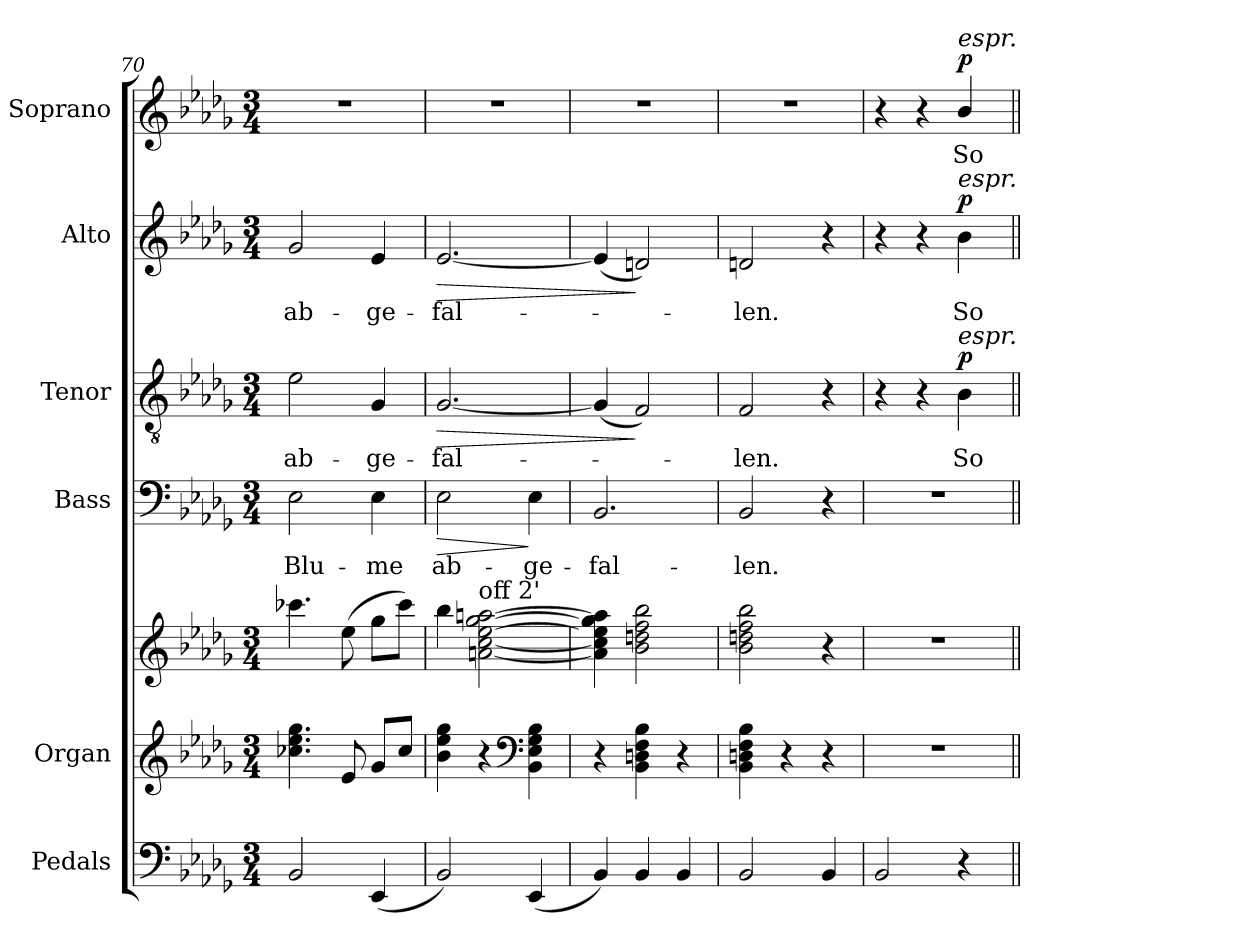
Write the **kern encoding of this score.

**kern	**kern	**kern	**kern	**text	**dynam	**kern	**text	**dynam	**kern	**text	**dynam	**kern	**text	**dynam
*part6	*part5	*part5	*part4	*part4	*part4	*part3	*part3	*part3	*part2	*part2	*part2	*part1	*part1	*part1
*staff7	*staff6	*staff5	*staff4	*staff4	*staff4	*staff3	*staff3	*staff3	*staff2	*staff2	*staff2	*staff1	*staff1	*staff1
*I"Pedals	*I"Organ	*	*I"Bass	*	*	*I"Tenor	*	*	*I"Alto	*	*	*I"Soprano	*	*
*	*I'Org.	*	*I'B.	*	*	*I'T.	*	*	*I'A.	*	*	*I'S.	*	*
*clefF4	*clefG2	*clefG2	*clefF4	*	*	*clefGv2	*	*	*clefG2	*	*	*clefG2	*	*
*	*	*	*	*	*	*ITrd7c12	*	*	*	*	*	*	*	*
*k[b-e-a-d-g-]	*k[b-e-a-d-g-]	*k[b-e-a-d-g-]	*k[b-e-a-d-g-]	*	*	*k[b-e-a-d-g-]	*	*	*k[b-e-a-d-g-]	*	*	*k[b-e-a-d-g-]	*	*
*b-:	*b-:	*b-:	*b-:	*	*	*b-:	*	*	*b-:	*	*	*b-:	*	*
*M3/4	*M3/4	*M3/4	*M3/4	*	*	*M3/4	*	*	*M3/4	*	*	*M3/4	*	*
=70	=70	=70	=70	=70	=70	=70	=70	=70	=70	=70	=70	=70	=70	=70
!	!	!	!	!LO:LY:b:color=#000000	!	!	!	!	!	!	!	!	!	!
!	!	!	!	!	!	!	!LO:LY:b:color=#000000	!	!	!	!	!	!	!
!	!	!	!	!	!	!	!	!	!	!LO:LY:b:color=#000000	!	!LO:N:vis=1	!	!
2BB-i/	4.cc-Xi\ 4.ee-i 4.gg-i	4.ccc-Xi\	2E-i\	Blu-	.	2E-i\	ab-	.	2g-i/	ab-	.	2.r	.	.
.	8e-i/	(8ee-i\	.	.	.	.	.	.	.	.	.	.	.	.
!	!	!	!	!LO:LY:b:color=#000000	!	!	!	!	!	!	!	!	!	!
!	!	!	!	!	!	!	!LO:LY:b:color=#000000	!	!	!	!	!	!	!
!	!	!	!	!	!	!	!	!	!	!LO:LY:b:color=#000000	!	!	!	!
(4EE-i/	8g-i/L	8gg-i\L	4E-i\	-me	.	4GG-i/	-ge-	.	4e-i/	-ge-	.	.	.	.
.	8cc-i/J	8ccc-i\J)	.	.	.	.	.	.	.	.	.	.	.	.
=71	=71	=71	=71	=71	=71	=71	=71	=71	=71	=71	=71	=71	=71	=71
!	!	!	!	!LO:LY:b:color=#000000	!LO:HP:b	!	!	!	!	!	!	!	!	!
!	!	!	!	!	!	!	!LO:LY:b:color=#000000	!LO:HP:b	!	!	!	!	!	!
!	!	!	!	!	!	!	!	!	!	!LO:LY:b:color=#000000	!LO:HP:b	!LO:N:vis=1	!	!
2BB-i/)	4b-i\ 4ee-i 4gg-i	4bb-i\	2E-i\	ab-	>	[2.GG-i/	-fal-	>	[2.e-i/	-fal-	>	2.r	.	.
!	!	!LO:TX:a:t=off 2'	!	!	!	!	!	!	!	!	!	!	!	!
.	4r	[2ani\ [2cci [2ee-i [2gg-i [2aani	.	.	.	.	.	.	.	.	.	.	.	.
*	*clefF4	*	*	*	*	*	*	*	*	*	*	*	*	*
!	!	!	!	!LO:LY:b:color=#000000	!	!	!	!	!	!	!	!	!	!
(4EE-i/	4BB-i\ 4E-i 4G-i 4B-i	.	4E-i\	-ge-	]	.	.	.	.	.	.	.	.	.
=72	=72	=72	=72	=72	=72	=72	=72	=72	=72	=72	=72	=72	=72	=72
!	!	!	!	!LO:LY:b:color=#000000	!	!	!	!	!	!	!	!LO:N:vis=1	!	!
4BB-i/)	4r	4ai\] 4cci] 4ee-i] 4gg-i] 4aai]	2.BB-i/	-fal-	.	(4GG-i/]	.	.	(4e-i/]	.	.	2.r	.	.
4BB-i/	4BB-i\ 4Dni 4Fi 4B-i	2b-i\ 2ddni 2ffi 2bb-i	.	.	.	2FFi/)	.	]	2dni/)	.	]	.	.	.
4BB-i/	4r	.	.	.	.	.	.	.	.	.	.	.	.	.
=73	=73	=73	=73	=73	=73	=73	=73	=73	=73	=73	=73	=73	=73	=73
!	!	!	!	!LO:LY:b:color=#000000	!	!	!	!	!	!	!	!	!	!
!	!	!	!	!	!	!	!LO:LY:b:color=#000000	!	!	!	!	!	!	!
!	!	!	!	!	!	!	!	!	!	!LO:LY:b:color=#000000	!	!LO:N:vis=1	!	!
2BB-i/	4BB-i\ 4Dni 4Fi 4B-i	2b-i\ 2ddni 2ffi 2bb-i	2BB-i/	-len.	.	2FFi/	-len.	.	2dni/	-len.	.	2.r	.	.
.	4r	.	.	.	.	.	.	.	.	.	.	.	.	.
4BB-i/	4r	4r	4r	.	.	4r	.	.	4r	.	.	.	.	.
=74	=74	=74	=74	=74	=74	=74	=74	=74	=74	=74	=74	=74	=74	=74
!	!LO:N:vis=1	!LO:N:vis=1	!LO:N:vis=1	!	!	!	!	!	!	!	!	!	!	!
2BB-i/	2.r	2.r	2.r	.	.	4r	.	.	4r	.	.	4r	.	.
.	.	.	.	.	.	4r	.	.	4r	.	.	4r	.	.
!	!	!	!	!	!	!	!LO:LY:b:color=#000000	!	!	!	!	!	!	!
!	!	!	!	!	!	!	!	!	!	!LO:LY:b:color=#000000	!	!	!	!
!	!	!	!	!	!	!	!	!	!	!	!	!LO:TX:a:i:t=espr.	!	!
!	!	!	!	!	!	!	!	!	!LO:TX:a:i:t=espr.	!	!	!	!	!
!	!	!	!	!	!	!LO:TX:a:i:t=espr.	!	!	!	!	!	!	!	!
!	!	!	!	!	!	!	!	!	!	!	!	!	!LO:LY:b:color=#000000	!
4r	.	.	.	.	.	4BB-i\	So	p	4b-i\	So	p	4b-i/	So	p
=||	=||	=||	=||	=||	=||	=||	=||	=||	=||	=||	=||	=||	=||	=||
*-	*-	*-	*-	*-	*-	*-	*-	*-	*-	*-	*-	*-	*-	*-
